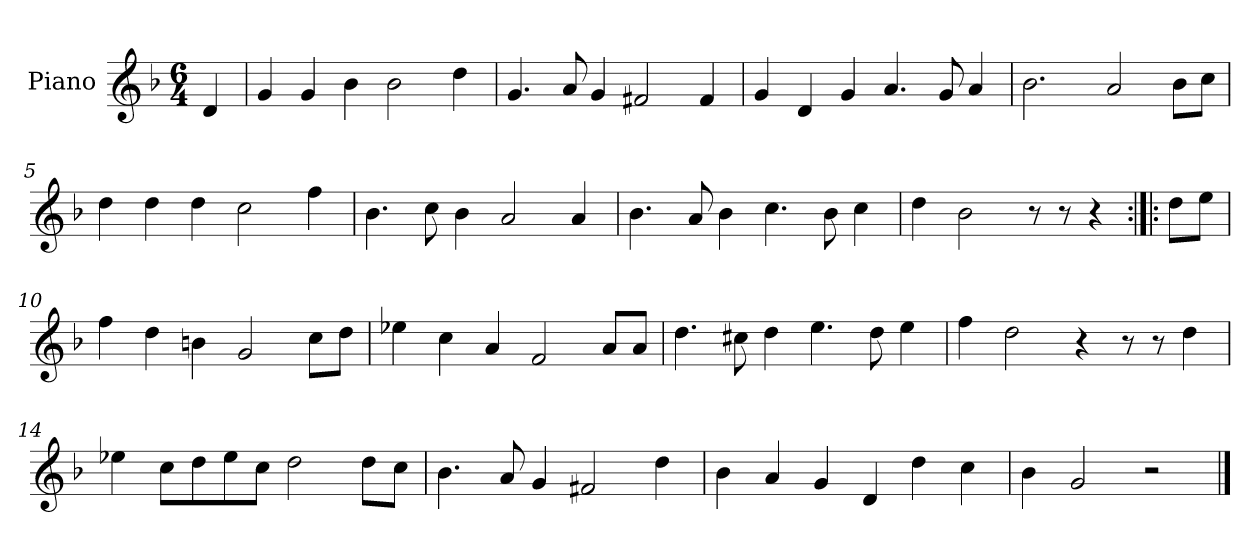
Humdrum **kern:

**kern
*part1
*staff1
*I"Piano
*I'Pno.
*clefG2
*k[b-]
*M6/4
=
4d/
=1
4g/
4g/
4b-\
2b-\
4dd\
=2
4.g/
8a/
4g/
2f#X/
4f#/
=3
4g/
4d/
4g/
4.a/
8g/
4a/
=4
2.b-\
2a/
8b-\L
8cc\J
=5
4dd\
4dd\
4dd\
2cc\
4ff\
=6
4.b-\
8cc\
4b-\
2a/
4a/
=7
4.b-\
8a/
4b-\
4.cc\
8b-\
4cc\
=8
4dd\
2b-\
8r
8r
4r
=9:|!|:
8dd\L
8ee\J
=10
4ff\
4dd\
4bn\
2g/
8cc\L
8dd\J
=11
4ee-X\
4cc\
4a/
2f/
8a/L
8a/J
=12
4.dd\
8cc#X\
4dd\
4.ee\
8dd\
4ee\
=13
4ff\
2dd\
4r
8r
8r
4dd\
=14
4ee-X\
8cc\L
8dd\
8ee-\
8cc\J
2dd\
8dd\L
8cc\J
=15
4.b-\
8a/
4g/
2f#X/
4dd\
=16
4b-\
4a/
4g/
4d/
4dd\
4cc\
=17
4b-\
2g/
2r
==
*-
